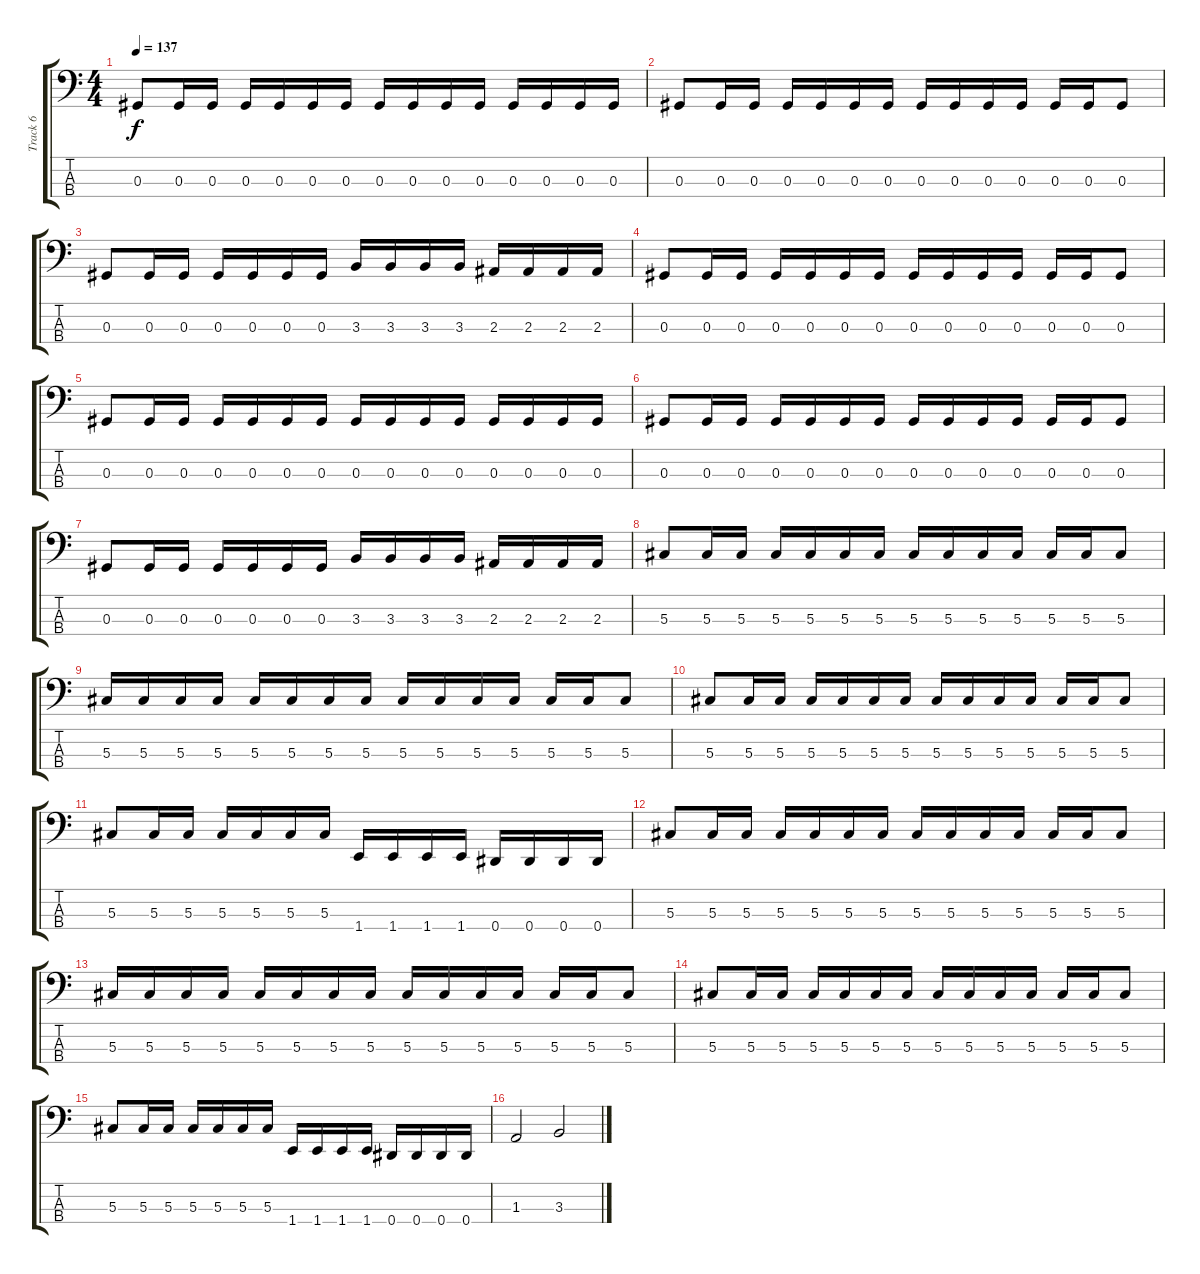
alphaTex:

\track ("Track 6" "Track 6") {instrument electricbassfinger}
\staff {score tabs}
\tuning (Gb2 Db2 Ab1 Eb1) {hide}
\ts (4 4)
\tempo 137
\clef f4
\ks c
0.3.8{dy f} 0.3.16 0.3.16 0.3.16 0.3.16 0.3.16 0.3.16 0.3.16 0.3.16 0.3.16 0.3.16 0.3.16 0.3.16 0.3.16 0.3.16 |
0.3.8 0.3.16 0.3.16 0.3.16 0.3.16 0.3.16 0.3.16 0.3.16 0.3.16 0.3.16 0.3.16 0.3.16 0.3.16 0.3.8 |
0.3.8 0.3.16 0.3.16 0.3.16 0.3.16 0.3.16 0.3.16 3.3.16 3.3.16 3.3.16 3.3.16 2.3.16 2.3.16 2.3.16 2.3.16 |
0.3.8 0.3.16 0.3.16 0.3.16 0.3.16 0.3.16 0.3.16 0.3.16 0.3.16 0.3.16 0.3.16 0.3.16 0.3.16 0.3.8 |
0.3.8 0.3.16 0.3.16 0.3.16 0.3.16 0.3.16 0.3.16 0.3.16 0.3.16 0.3.16 0.3.16 0.3.16 0.3.16 0.3.16 0.3.16 |
0.3.8 0.3.16 0.3.16 0.3.16 0.3.16 0.3.16 0.3.16 0.3.16 0.3.16 0.3.16 0.3.16 0.3.16 0.3.16 0.3.8 |
0.3.8 0.3.16 0.3.16 0.3.16 0.3.16 0.3.16 0.3.16 3.3.16 3.3.16 3.3.16 3.3.16 2.3.16 2.3.16 2.3.16 2.3.16 |
5.3.8 5.3.16 5.3.16 5.3.16 5.3.16 5.3.16 5.3.16 5.3.16 5.3.16 5.3.16 5.3.16 5.3.16 5.3.16 5.3.8 |
5.3.16 5.3.16 5.3.16 5.3.16 5.3.16 5.3.16 5.3.16 5.3.16 5.3.16 5.3.16 5.3.16 5.3.16 5.3.16 5.3.16 5.3.8 |
5.3.8 5.3.16 5.3.16 5.3.16 5.3.16 5.3.16 5.3.16 5.3.16 5.3.16 5.3.16 5.3.16 5.3.16 5.3.16 5.3.8 |
5.3.8 5.3.16 5.3.16 5.3.16 5.3.16 5.3.16 5.3.16 1.4.16 1.4.16 1.4.16 1.4.16 0.4.16 0.4.16 0.4.16 0.4.16 |
5.3.8 5.3.16 5.3.16 5.3.16 5.3.16 5.3.16 5.3.16 5.3.16 5.3.16 5.3.16 5.3.16 5.3.16 5.3.16 5.3.8 |
5.3.16 5.3.16 5.3.16 5.3.16 5.3.16 5.3.16 5.3.16 5.3.16 5.3.16 5.3.16 5.3.16 5.3.16 5.3.16 5.3.16 5.3.8 |
5.3.8 5.3.16 5.3.16 5.3.16 5.3.16 5.3.16 5.3.16 5.3.16 5.3.16 5.3.16 5.3.16 5.3.16 5.3.16 5.3.8 |
5.3.8 5.3.16 5.3.16 5.3.16 5.3.16 5.3.16 5.3.16 1.4.16 1.4.16 1.4.16 1.4.16 0.4.16 0.4.16 0.4.16 0.4.16 |
1.3.2 3.3.2
